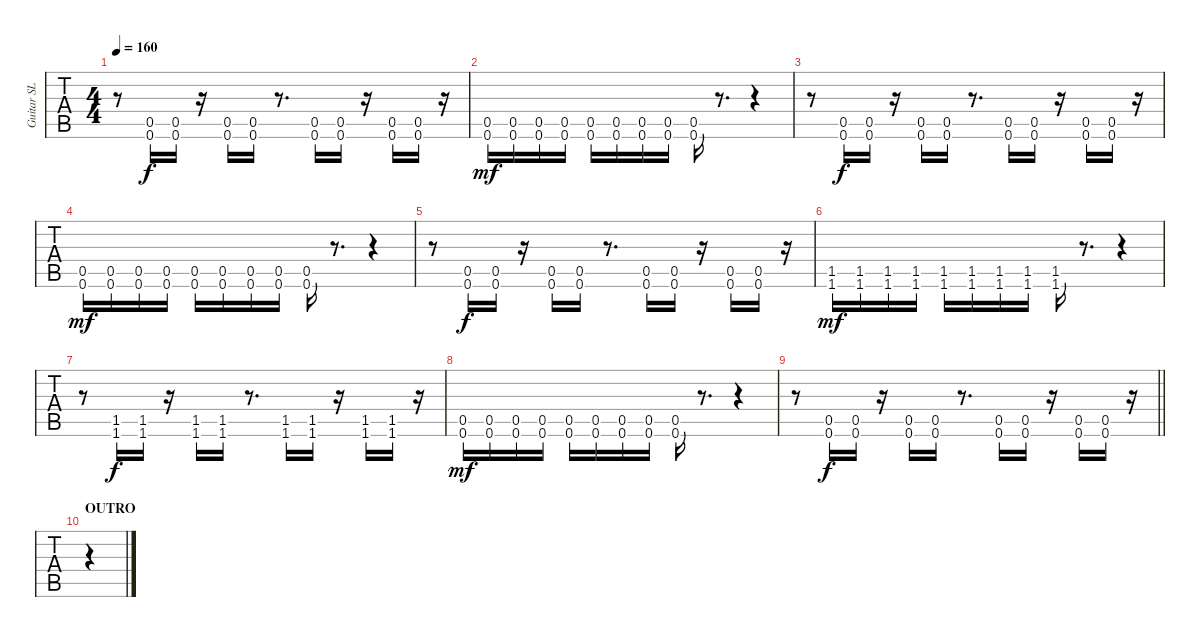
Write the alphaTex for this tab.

\track ("Guitar SL" "Guitar SL") {instrument distortionguitar}
\staff {tabs}
\tuning (D4 A3 F3 C3 G2 C2) {hide}
\ts (4 4)
\tempo 160
\clef g2
\ks c
r.8{dy mf} (0.5 0.6).16{dy f} (0.5 0.6).16 r.16 (0.5 0.6).16 (0.5 0.6).16 r.8{d} (0.5 0.6).16 (0.5 0.6).16 r.16 (0.5 0.6).16 (0.5 0.6).16 r.16 |
(0.5 0.6).16{dy mf} (0.5 0.6).16 (0.5 0.6).16 (0.5 0.6).16 (0.5 0.6).16 (0.5 0.6).16 (0.5 0.6).16 (0.5 0.6).16 (0.5 0.6).16 r.8{d} r.4 |
r.8 (0.5 0.6).16{dy f} (0.5 0.6).16 r.16 (0.5 0.6).16 (0.5 0.6).16 r.8{d} (0.5 0.6).16 (0.5 0.6).16 r.16 (0.5 0.6).16 (0.5 0.6).16 r.16 |
(0.5 0.6).16{dy mf} (0.5 0.6).16 (0.5 0.6).16 (0.5 0.6).16 (0.5 0.6).16 (0.5 0.6).16 (0.5 0.6).16 (0.5 0.6).16 (0.5 0.6).16 r.8{d} r.4 |
r.8 (0.5 0.6).16{dy f} (0.5 0.6).16 r.16 (0.5 0.6).16 (0.5 0.6).16 r.8{d} (0.5 0.6).16 (0.5 0.6).16 r.16 (0.5 0.6).16 (0.5 0.6).16 r.16 |
(1.5 1.6).16{dy mf} (1.5 1.6).16 (1.5 1.6).16 (1.5 1.6).16 (1.5 1.6).16 (1.5 1.6).16 (1.5 1.6).16 (1.5 1.6).16 (1.5 1.6).16 r.8{d} r.4 |
r.8 (1.5 1.6).16{dy f} (1.5 1.6).16 r.16 (1.5 1.6).16 (1.5 1.6).16 r.8{d} (1.5 1.6).16 (1.5 1.6).16 r.16 (1.5 1.6).16 (1.5 1.6).16 r.16 |
(0.5 0.6).16{dy mf} (0.5 0.6).16 (0.5 0.6).16 (0.5 0.6).16 (0.5 0.6).16 (0.5 0.6).16 (0.5 0.6).16 (0.5 0.6).16 (0.5 0.6).16 r.8{d} r.4 |
\barLineRight lightlight
r.8 (0.5 0.6).16{dy f} (0.5 0.6).16 r.16 (0.5 0.6).16 (0.5 0.6).16 r.8{d} (0.5 0.6).16 (0.5 0.6).16 r.16 (0.5 0.6).16 (0.5 0.6).16 r.16 |
\section ("" "OUTRO")
